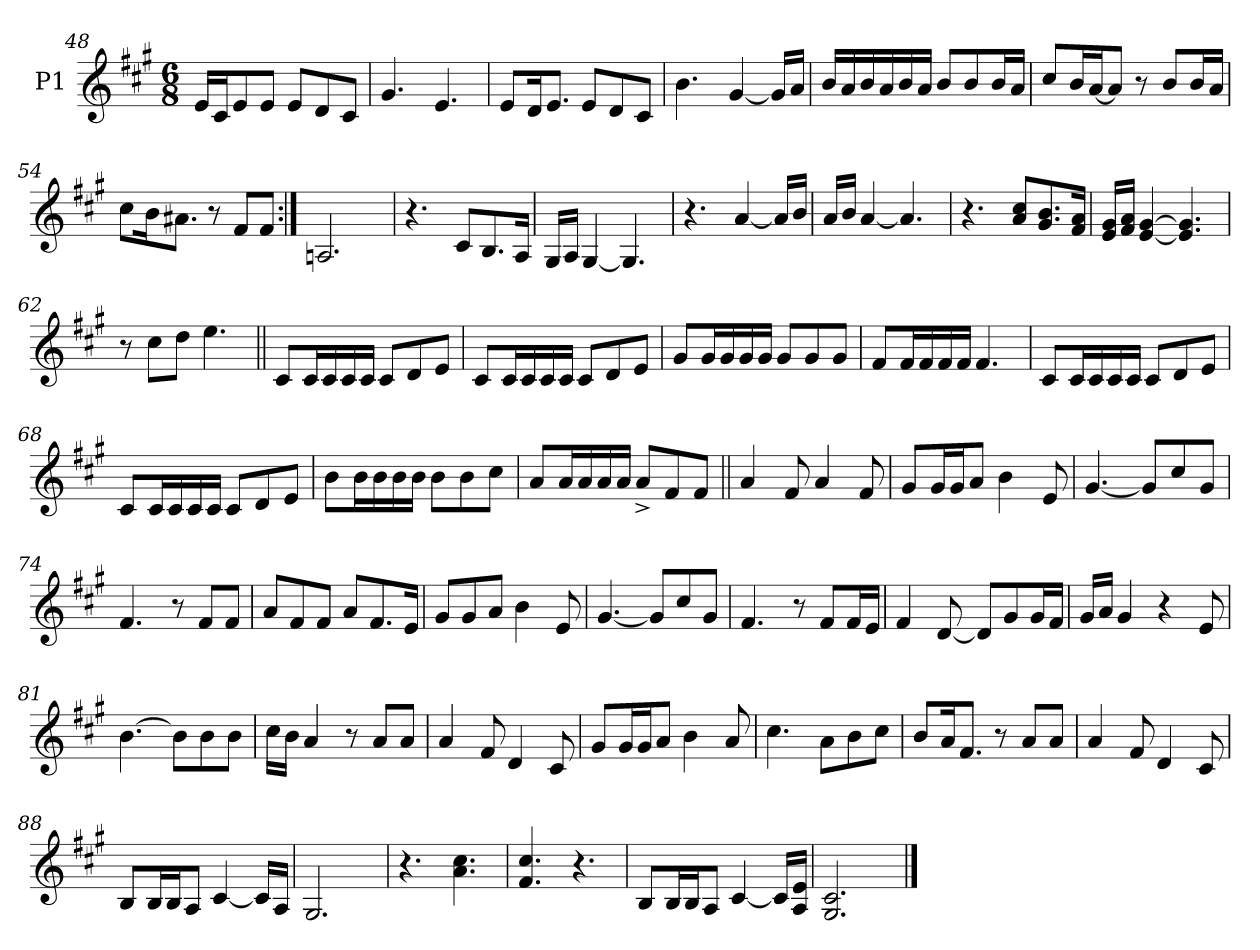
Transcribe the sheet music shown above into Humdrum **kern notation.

**kern
*part1
*staff1
*I"P1
*clefG2
*k[f#c#g#]
*A:
*M6/8
=48
16e/LL
16c#/J
8e/
8e/J
8e/L
8d/
8c#/J
=49
4.g#/
4.e/
!!LO:LB:g=z
=50
8e/L
16d/K
8.e/J
8e/L
8d/
8c#/J
=51
4.b\
[<4g#/
16g#/LL]
16a/JJ
=52
16b/LL
16a/
16b/
16a/
16b/
16a/JJ
8b/L
8b/
16b/L
16a/JJ
!!LO:PB:g=z
=53
8cc#/L
16b/L
[<16a/J
8a/J]
8r
8b/L
16b/L
16a/JJ
=54
8cc#\L
16b\K
8.a#X\J
8r
8f#/L
8f#/J
=55:|!
2.An/
=56
4.r
8c#/L
8.B/
16A/Jk
=57
16G#/LL
16A/JJ
[<4G#/
4.G#/]
=58
4.r
[<4a/
16a/LL]
16b/JJ
!!LO:LB:g=z
=59
16a/LL
16b/JJ
[<4a/
4.a/]
=60
4.r
8a/ 8cc#/L
8.g#/ 8.b/
16f#/ 16a/Jk
=61
16e/ 16g#/LL
16f#/ 16a/JJ
[<4e/ [>4g#/
4.e/] 4.g#/]
=62
8r
8cc#\L
8dd\J
4.ee\
=63||
8c#/L
16c#/L
16c#/
16c#/
16c#/JJ
8c#/L
8d/
8e/J
=64
8c#/L
16c#/L
16c#/
16c#/
16c#/JJ
8c#/L
8d/
8e/J
!!LO:LB:g=z
=65
8g#/L
16g#/L
16g#/
16g#/
16g#/JJ
8g#/L
8g#/
8g#/J
=66
8f#/L
16f#/L
16f#/
16f#/
16f#/JJ
4.f#/
=67
8c#/L
16c#/L
16c#/
16c#/
16c#/JJ
8c#/L
8d/
8e/J
=68
8c#/L
16c#/L
16c#/
16c#/
16c#/JJ
8c#/L
8d/
8e/J
=69
8b\L
16b\L
16b\
16b\
16b\JJ
8b\L
8b\
8cc#\J
!!LO:LB:g=z
=70
8a/L
16a/L
16a/
16a/
16a/JJ
8a^/L
8f#/
8f#/J
=71||
4a/
8f#/
4a/
8f#/
=72
8g#/L
16g#/L
16g#/J
8a/J
4b\
8e/
=73
[<4.g#/
8g#/L]
8cc#/
8g#/J
=74
4.f#/
8r
8f#/L
8f#/J
!!LO:LB:g=z
=75
8a/L
8f#/
8f#/J
8a/L
8.f#/
16e/Jk
=76
8g#/L
8g#/
8a/J
4b\
8e/
=77
[<4.g#/
8g#/L]
8cc#/
8g#/J
=78
4.f#/
8r
8f#/L
16f#/L
16e/JJ
=79
4f#/
[<8d/
8d/L]
8g#/
16g#/L
16f#/JJ
!!LO:LB:g=z
=80
16g#/LL
16a/JJ
4g#/
4r
8e/
=81
[>4.b\
8b\L]
8b\
8b\J
=82
16cc#\LL
16b\JJ
4a/
8r
8a/L
8a/J
=83
4a/
8f#/
4d/
8c#/
=84
8g#/L
16g#/L
16g#/J
8a/J
4b\
8a/
=85
4.cc#\
8a\L
8b\
8cc#\J
!!LO:LB:g=z
=86
8b/L
16a/K
8.f#/J
8r
8a/L
8a/J
=87
4a/
8f#/
4d/
8c#/
=88
8B/L
16B/L
16B/J
8A/J
[<4c#/
16c#/LL]
16A/JJ
=89
2.G#/
=90
4.r
4.a\ 4.cc#\
=91
4.f#/ 4.cc#/
4.r
!!LO:LB:g=z
=92
8B/L
16B/L
16B/J
8A/J
[<4c#/
16c#/LL]
16A/ 16e/JJ
=93
2.G#/ 2.c#/
==
*-
